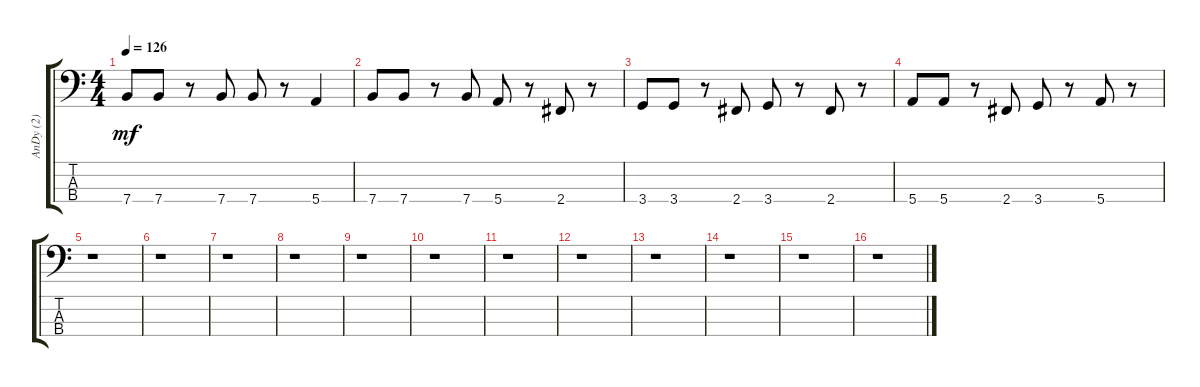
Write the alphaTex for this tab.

\track ("AnDy (2)" "AnDy (2)") {instrument electricbassfinger}
\staff {score tabs}
\tuning (G2 D2 A1 E1) {hide}
\ts (4 4)
\tempo 126
\clef f4
\ks c
7.4.8{dy mf} 7.4.8 r.8 7.4.8 7.4.8 r.8 5.4.4 |
7.4.8 7.4.8 r.8 7.4.8 5.4.8 r.8 2.4.8 r.8 |
3.4.8 3.4.8 r.8 2.4.8 3.4.8 r.8 2.4.8 r.8 |
5.4.8 5.4.8 r.8 2.4.8 3.4.8 r.8 5.4.8 r.8 |
r.1 |
r.1 |
r.1 |
r.1 |
r.1 |
r.1 |
r.1 |
r.1 |
r.1 |
r.1 |
r.1 |
r.1
